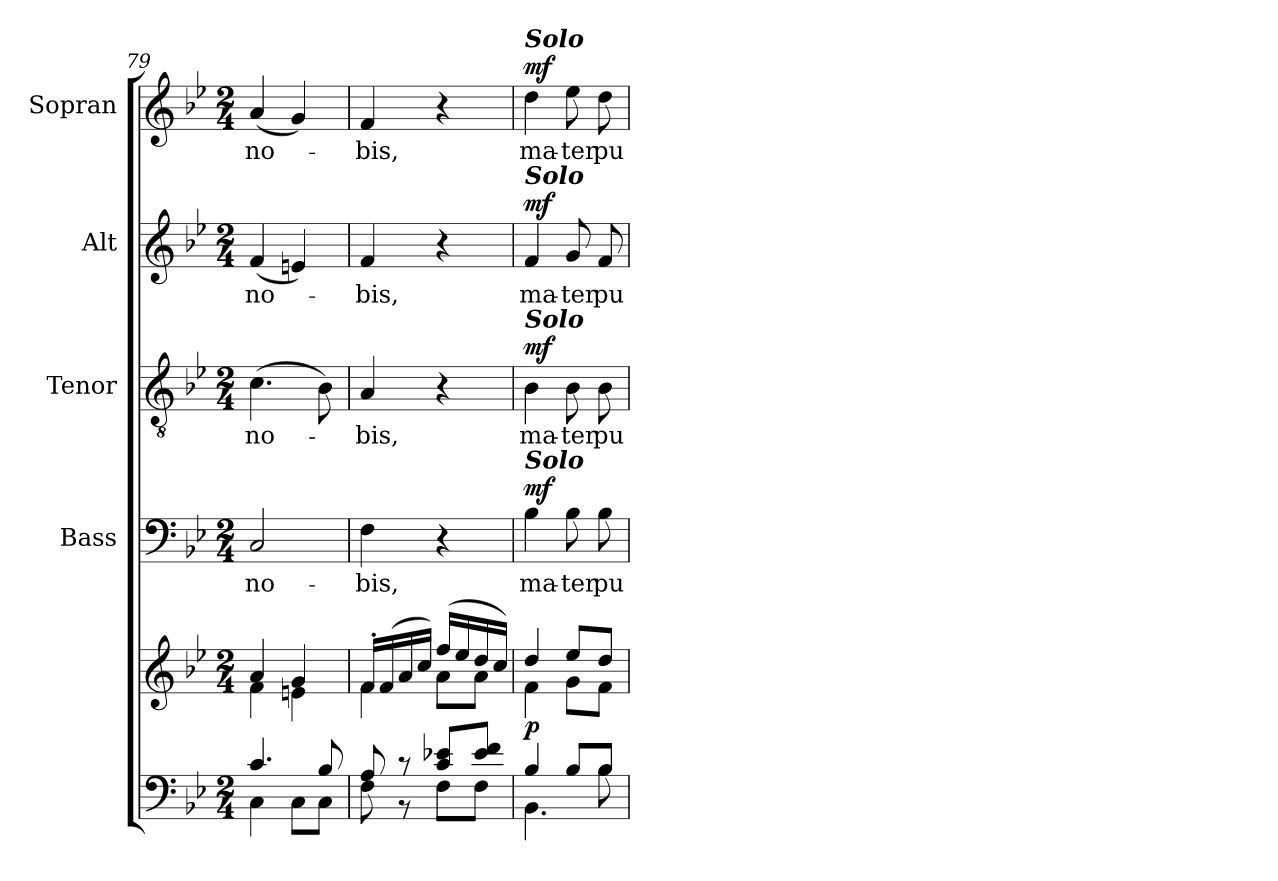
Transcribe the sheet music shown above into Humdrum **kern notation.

**kern	**kern	**dynam	**kern	**text	**dynam	**kern	**text	**dynam	**kern	**text	**dynam	**kern	**text	**dynam
*part5	*part5	*part5	*part4	*part4	*part4	*part3	*part3	*part3	*part2	*part2	*part2	*part1	*part1	*part1
*staff6	*staff5	*staff5/6	*staff4	*staff4	*staff4	*staff3	*staff3	*staff3	*staff2	*staff2	*staff2	*staff1	*staff1	*staff1
*	*	*	*I"Bass	*	*	*I"Tenor	*	*	*I"Alt	*	*	*I"Sopran	*	*
*	*	*	*I'B.	*	*	*I'T.	*	*	*I'A.	*	*	*I'S.	*	*
*clefF4	*clefG2	*	*clefF4	*	*	*clefGv2	*	*	*clefG2	*	*	*clefG2	*	*
*k[b-e-]	*k[b-e-]	*	*k[b-e-]	*	*	*k[b-e-]	*	*	*k[b-e-]	*	*	*k[b-e-]	*	*
*B-:	*B-:	*	*B-:	*	*	*B-:	*	*	*B-:	*	*	*B-:	*	*
*M2/4	*M2/4	*	*M2/4	*	*	*M2/4	*	*	*M2/4	*	*	*M2/4	*	*
=79	=79	=79	=79	=79	=79	=79	=79	=79	=79	=79	=79	=79	=79	=79
*^	*^	*	*	*	*	*	*	*	*	*	*	*	*	*
!	!	!	!	!	!	!LO:LY:b	!	!	!LO:LY:b	!	!	!LO:LY:b	!	!	!LO:LY:b	!
4.c/	4C\	4a/	4f\	.	2C/	no-	.	(>4.c\	no-	.	(<4f/	no-	.	(<4a/	no-	.
.	8C\L	4g/	4en\	.	.	.	.	.	.	.	4en/)	.	.	4g/)	.	.
8B-/	8C\J	.	.	.	.	.	.	8B-\)	.	.	.	.	.	.	.	.
=80	=80	=80	=80	=80	=80	=80	=80	=80	=80	=80	=80	=80	=80	=80	=80	=80
!	!	!	!	!	!	!LO:LY:b	!	!	!LO:LY:b	!	!	!LO:LY:b	!	!	!LO:LY:b	!
8A/	8F\	16f'>/LL	4f\	.	4F\	-bis,	.	4A/	-bis,	.	4f/	-bis,	.	4f/	-bis,	.
.	.	(>16f/	.	.	.	.	.	.	.	.	.	.	.	.	.	.
8r	8r	16a/	.	.	.	.	.	.	.	.	.	.	.	.	.	.
.	.	16cc/JJ)	.	.	.	.	.	.	.	.	.	.	.	.	.	.
8c/ 8e-X/L	8F\L	(>16ff/LL	8a\L	.	4r	.	.	4r	.	.	4r	.	.	4r	.	.
.	.	16ee-/	.	.	.	.	.	.	.	.	.	.	.	.	.	.
8e-/ 8f/J	8F\J	16dd/	8a\J	.	.	.	.	.	.	.	.	.	.	.	.	.
.	.	16cc/JJ)	.	.	.	.	.	.	.	.	.	.	.	.	.	.
=81	=81	=81	=81	=81	=81	=81	=81	=81	=81	=81	=81	=81	=81	=81	=81	=81
!	!	!	!	!	!	!	!	!	!	!	!	!	!	!LO:TX:a:Bi:t=Solo	!	!
!	!	!	!	!	!	!	!	!	!	!	!LO:TX:a:Bi:t=Solo	!	!	!	!	!
!	!	!	!	!	!	!	!	!LO:TX:a:Bi:t=Solo	!	!	!	!	!	!	!	!
!	!	!	!	!	!LO:TX:a:Bi:t=Solo	!	!	!	!	!	!	!	!	!	!	!
!	!	!	!	!LO:DY:b	!	!LO:LY:b	!LO:DY:a	!	!LO:LY:b	!LO:DY:a	!	!LO:LY:b	!LO:DY:a	!	!LO:LY:b	!LO:DY:a
4B-/	4.BB-\	4dd/	4f\	p	4B-\	ma-	mf	4B-\	ma-	mf	4f/	ma-	mf	4dd\	ma-	mf
!	!	!	!	!	!	!LO:LY:b	!	!	!LO:LY:b	!	!	!LO:LY:b	!	!	!LO:LY:b	!
8B-/L	.	8ee-/L	8g\L	.	8B-\	-ter	.	8B-\	-ter	.	8g/	-ter	.	8ee-\	-ter	.
!	!	!	!	!	!	!LO:LY:b	!	!	!LO:LY:b	!	!	!LO:LY:b	!	!	!LO:LY:b	!
8B-/J	8B-\	8dd/J	8f\J	.	8B-\	pu-	.	8B-\	pu-	.	8f/	pu-	.	8dd\	pu-	.
*v	*v	*	*	*	*	*	*	*	*	*	*	*	*	*	*	*
*	*v	*v	*	*	*	*	*	*	*	*	*	*	*	*	*
=	=	=	=	=	=	=	=	=	=	=	=	=	=	=
*-	*-	*-	*-	*-	*-	*-	*-	*-	*-	*-	*-	*-	*-	*-
